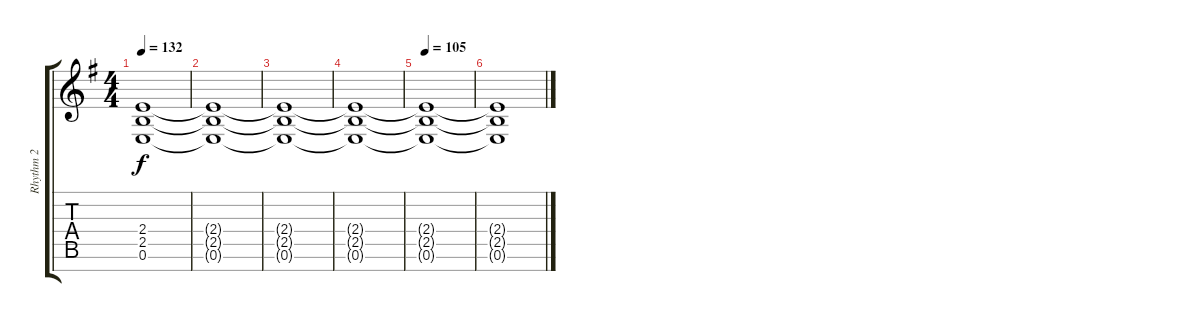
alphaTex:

\track ("Rhythm 2" "Rhythm 2") {instrument distortionguitar}
\staff {score tabs}
\tuning (E4 B3 G3 D3 A2 E2 B1) {hide}
\ts (4 4)
\tempo 132
\clef g2
\ks eminor
(2.4{t} 2.5{t} 0.6{t}).1{dy f} |
(2.4{t} 2.5{t} 0.6{t}).1 |
(2.4{t} 2.5{t} 0.6{t}).1 |
(2.4{t} 2.5{t} 0.6{t}).1 |
\tempo 105
(2.4{t} 2.5{t} 0.6{t}).1{volume 0} |
(2.4{t} 2.5{t} 0.6{t}).1
